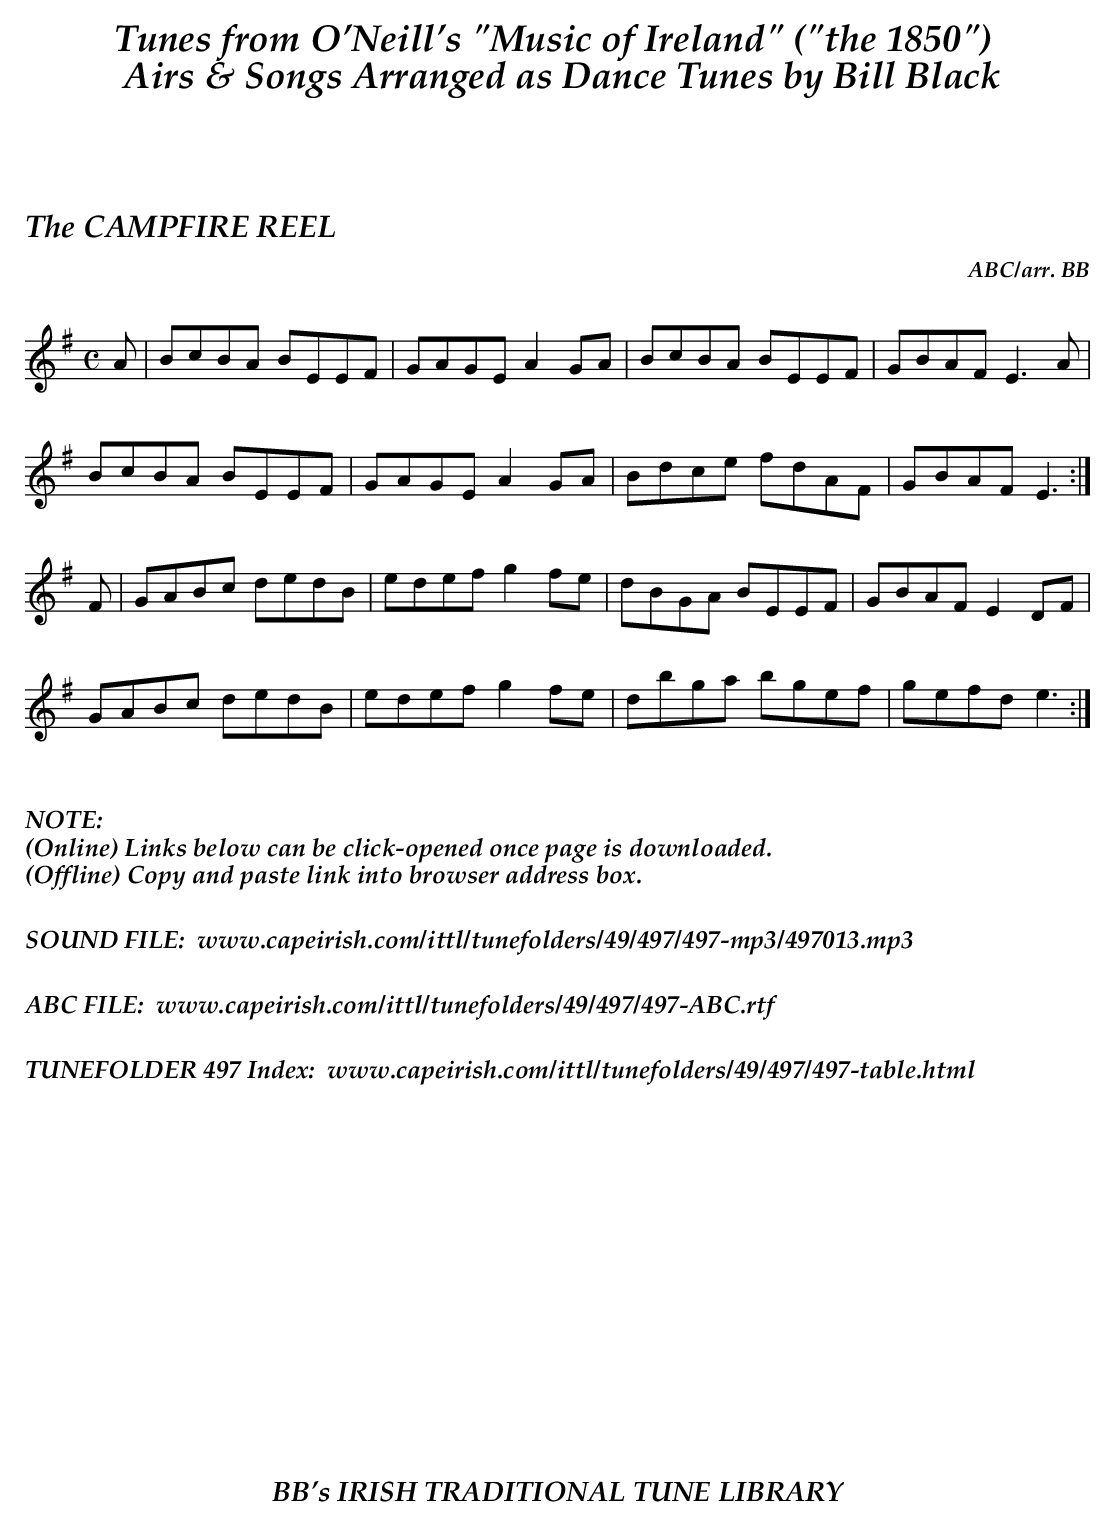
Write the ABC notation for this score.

X:1
T:CAMPFIRE REEL, The
C:ABC/arr. BB
M:C
L:1/8
K:Em
A|BcBA BEEF|GAGE A2GA|BcBA BEEF|GBAF E3A|
BcBA BEEF|GAGE A2GA|Bdce fdAF|GBAF E3 :|
F|GABc dedB|edef g2fe|dBGA BEEF|GBAF E2DF|
GABc dedB|edef g2fe|dbga bgef|gefd e3 :|
%%vskip .3in
%%textoption left
%%textfont "Palatino-BoldItalic" 16
%%begintext
%%NOTE:
(Online) Links below can be click-opened once page is downloaded.
(Offline) Copy and paste link into browser address box.
%%
%%
SOUND FILE:  www.capeirish.com/ittl/tunefolders/49/497/497-mp3/497013.mp3
%%
%%
ABC FILE:  www.capeirish.com/ittl/tunefolders/49/497/497-ABC.rtf
%%
%%
TUNEFOLDER 497 Index:  www.capeirish.com/ittl/tunefolders/49/497/497-table.html
